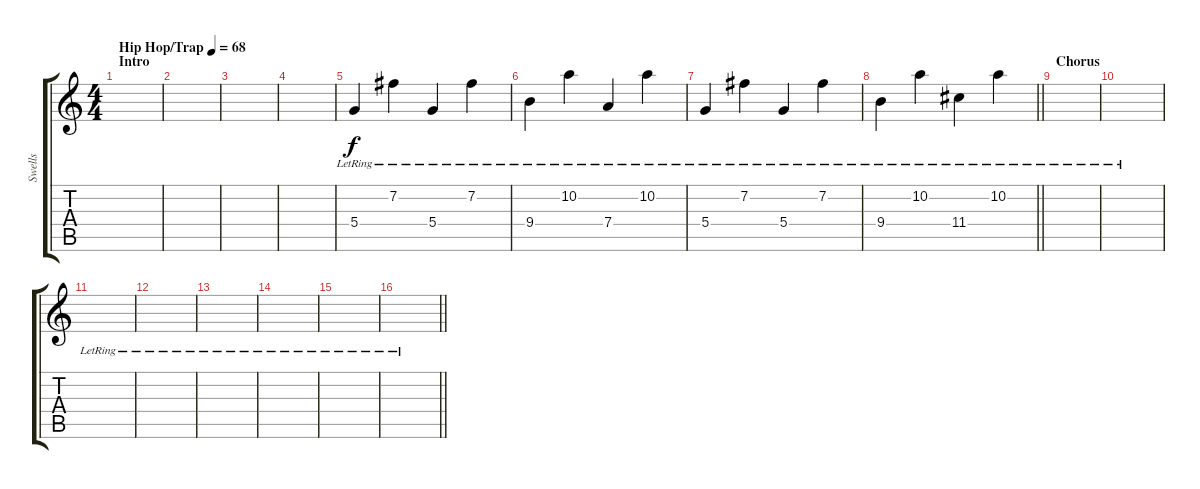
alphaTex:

\track ("Swells" "Swells") {instrument electricguitarclean}
\staff {score tabs}
\tuning (E4 B3 G3 D3 A2 E2) {hide}
\ts (4 4)
\section ("" "Intro")
\tempo (68 "Hip Hop/Trap")
\clef g2
\ks c
|
|
|
|
5.4{lr}.4 7.2{lr}.4 5.4{lr}.4 7.2{lr}.4 |
9.4{lr}.4 10.2{lr}.4 7.4{lr}.4 10.2{lr}.4 |
5.4{lr}.4 7.2{lr}.4 5.4{lr}.4 7.2{lr}.4 |
\barLineRight lightlight
9.4{lr}.4 10.2{lr}.4 11.4{lr}.4 10.2{lr}.4 |
\section ("" "Chorus")
|
|
|
|
|
|
|
\barLineRight lightlight
